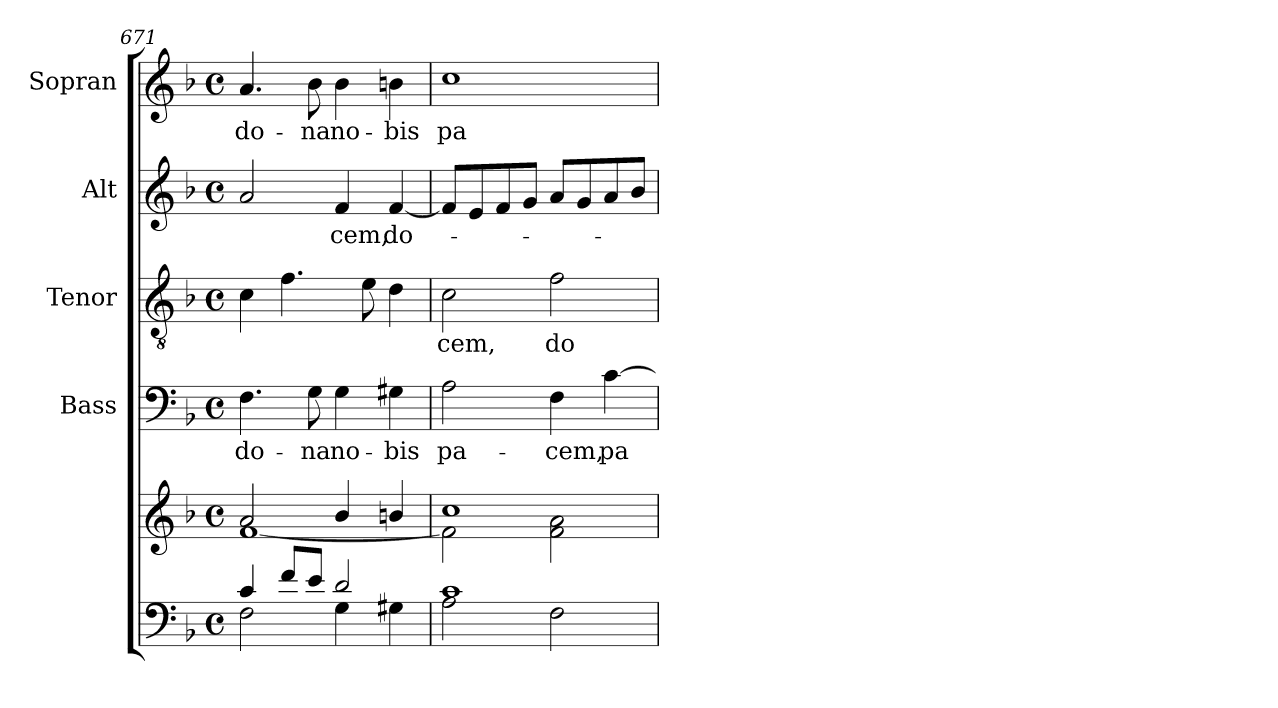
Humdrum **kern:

**kern	**kern	**kern	**text	**kern	**text	**kern	**text	**kern	**text
*part5	*part5	*part4	*part4	*part3	*part3	*part2	*part2	*part1	*part1
*staff6	*staff5	*staff4	*staff4	*staff3	*staff3	*staff2	*staff2	*staff1	*staff1
*	*	*I"Bass	*	*I"Tenor	*	*I"Alt	*	*I"Sopran	*
*	*	*I'B.	*	*I'T.	*	*I'A.	*	*I'S.	*
*clefF4	*clefG2	*clefF4	*	*clefGv2	*	*clefG2	*	*clefG2	*
*k[b-]	*k[b-]	*k[b-]	*	*k[b-]	*	*k[b-]	*	*k[b-]	*
*F:	*F:	*F:	*	*F:	*	*F:	*	*F:	*
*M4/4	*M4/4	*M4/4	*	*M4/4	*	*M4/4	*	*M4/4	*
*met(c)	*met(c)	*met(c)	*	*met(c)	*	*met(c)	*	*met(c)	*
=671	=671	=671	=671	=671	=671	=671	=671	=671	=671
*^	*^	*	*	*	*	*	*	*	*
!	!	!	!	!	!LO:LY:b	!	!	!	!	!	!LO:LY:b
4c/	2F\	2a/	[<1f	4.F\	do-	4c\	.	2a/	.	4.a/	do-
8f/L	.	.	.	.	.	4.f\	.	.	.	.	.
!	!	!	!	!	!LO:LY:b	!	!	!	!	!	!LO:LY:b
8e/J	.	.	.	8G\	-na	.	.	.	.	8b-\	-na
!	!	!	!	!	!LO:LY:b	!	!	!	!LO:LY:b	!	!LO:LY:b
2d/	4G\	4b-/	.	4G\	no-	.	.	4f/	-cem,	4b-\	no-
.	.	.	.	.	.	8e\	.	.	.	.	.
!	!	!	!	!	!LO:LY:b	!	!	!	!LO:LY:b	!	!LO:LY:b
.	4G#X\	4bn/	.	4G#X\	-bis	4d\	.	[4f/	do-	4bn\	-bis
=672	=672	=672	=672	=672	=672	=672	=672	=672	=672	=672	=672
!	!	!	!	!	!LO:LY:b	!	!LO:LY:b	!	!	!	!LO:LY:b
1c	2A\	1cc	2f\]	2A\	pa-	2c\	-cem,	8f/L]	.	1cc	pa-
.	.	.	.	.	.	.	.	8e/	.	.	.
.	.	.	.	.	.	.	.	8f/	.	.	.
.	.	.	.	.	.	.	.	8g/J	.	.	.
!	!	!	!	!	!LO:LY:b	!	!LO:LY:b	!	!	!	!
.	2F\	.	2f\ 2a\	4F\	-cem,	2f\	do-	8a/L	.	.	.
.	.	.	.	.	.	.	.	8g/	.	.	.
!	!	!	!	!	!LO:LY:b	!	!	!	!	!	!
.	.	.	.	[4c\	pa-	.	.	8a/	.	.	.
.	.	.	.	.	.	.	.	8b-/J	.	.	.
*v	*v	*	*	*	*	*	*	*	*	*	*
*	*v	*v	*	*	*	*	*	*	*	*
=	=	=	=	=	=	=	=	=	=
*-	*-	*-	*-	*-	*-	*-	*-	*-	*-
